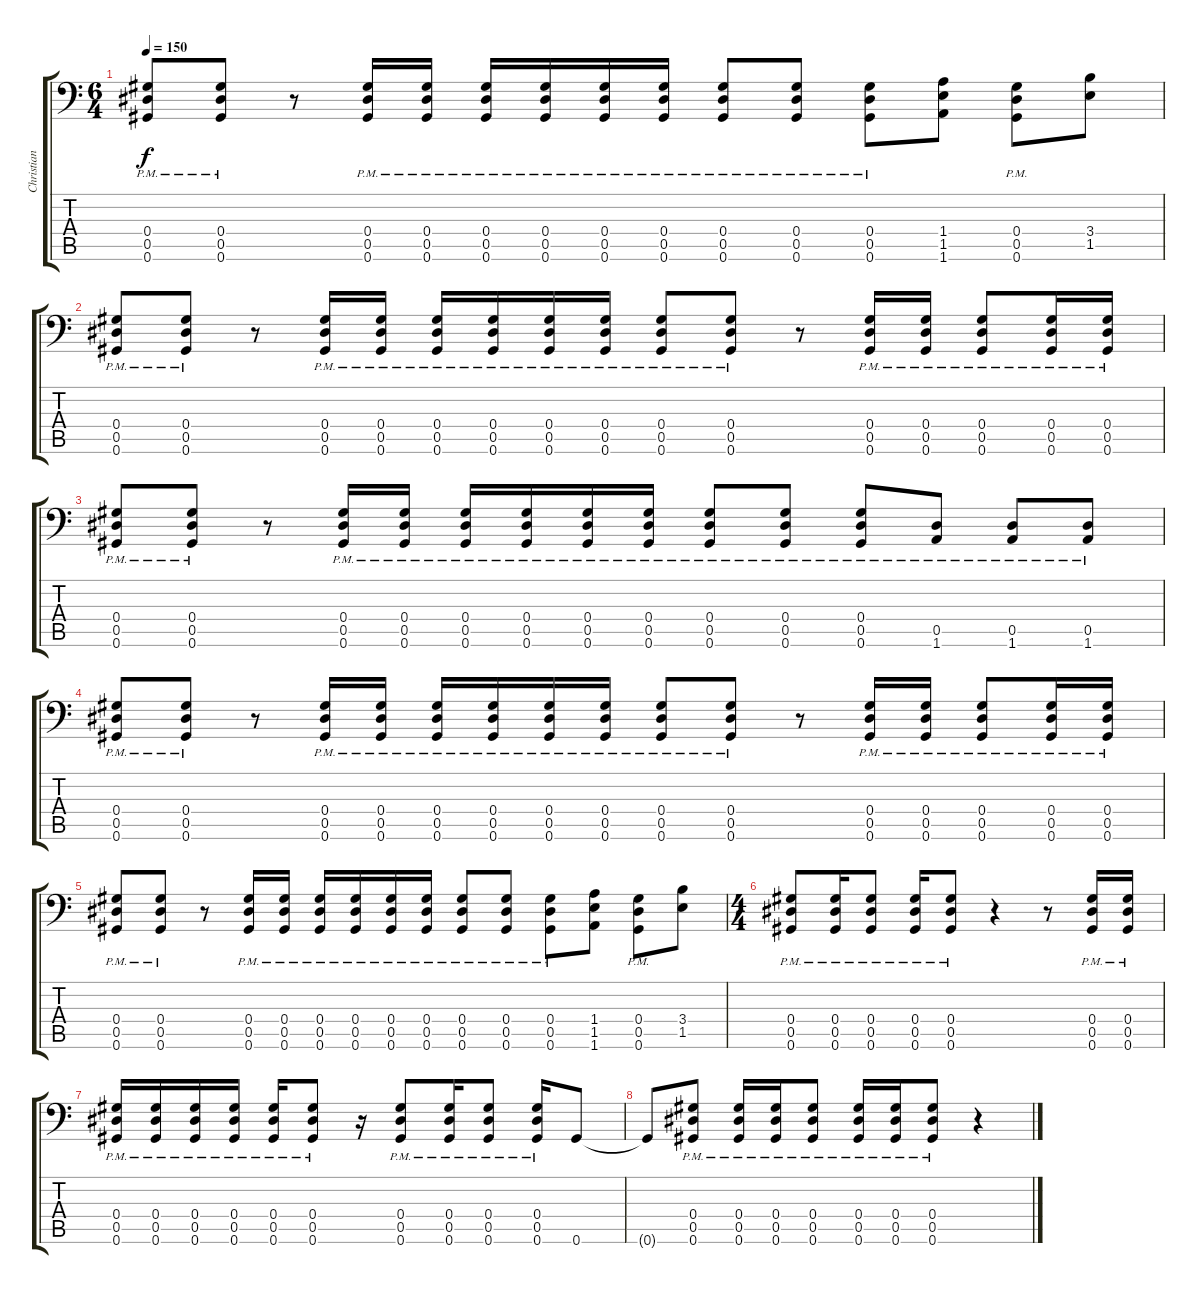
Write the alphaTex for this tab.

\track ("Christian" "Christian") {instrument distortionguitar}
\staff {score tabs}
\tuning (Bb3 F3 Db3 Ab2 Eb2 Ab1) {hide}
\ts (6 4)
\tempo 150
\clef f4
\ks c
(0.4{pm} 0.5{pm} 0.6{pm}).8{dy f} (0.4{pm} 0.5{pm} 0.6{pm}).8 r.8 (0.4{pm} 0.5{pm} 0.6{pm}).16 (0.4{pm} 0.5{pm} 0.6{pm}).16 (0.4{pm} 0.5{pm} 0.6{pm}).16 (0.4{pm} 0.5{pm} 0.6{pm}).16 (0.4{pm} 0.5{pm} 0.6{pm}).16 (0.4{pm} 0.5{pm} 0.6{pm}).16 (0.4{pm} 0.5{pm} 0.6{pm}).8 (0.4{pm} 0.5{pm} 0.6{pm}).8 (0.4{pm} 0.5{pm} 0.6{pm}).8 (1.4 1.5 1.6).8 (0.4{pm} 0.5{pm} 0.6{pm}).8 (3.4 1.5).8 |
(0.4{pm} 0.5{pm} 0.6{pm}).8 (0.4{pm} 0.5{pm} 0.6{pm}).8 r.8 (0.4{pm} 0.5{pm} 0.6{pm}).16 (0.4{pm} 0.5{pm} 0.6{pm}).16 (0.4{pm} 0.5{pm} 0.6{pm}).16 (0.4{pm} 0.5{pm} 0.6{pm}).16 (0.4{pm} 0.5{pm} 0.6{pm}).16 (0.4{pm} 0.5{pm} 0.6{pm}).16 (0.4{pm} 0.5{pm} 0.6{pm}).8 (0.4{pm} 0.5{pm} 0.6{pm}).8 r.8 (0.4{pm} 0.5{pm} 0.6{pm}).16 (0.4{pm} 0.5{pm} 0.6{pm}).16 (0.4{pm} 0.5{pm} 0.6{pm}).8 (0.4{pm} 0.5{pm} 0.6{pm}).16 (0.4{pm} 0.5{pm} 0.6{pm}).16 |
(0.4{pm} 0.5{pm} 0.6{pm}).8 (0.4{pm} 0.5{pm} 0.6{pm}).8 r.8 (0.4{pm} 0.5{pm} 0.6{pm}).16 (0.4{pm} 0.5{pm} 0.6{pm}).16 (0.4{pm} 0.5{pm} 0.6{pm}).16 (0.4{pm} 0.5{pm} 0.6{pm}).16 (0.4{pm} 0.5{pm} 0.6{pm}).16 (0.4{pm} 0.5{pm} 0.6{pm}).16 (0.4{pm} 0.5{pm} 0.6{pm}).8 (0.4{pm} 0.5{pm} 0.6{pm}).8 (0.4{pm} 0.5{pm} 0.6{pm}).8 (0.5{pm} 1.6{pm}).8 (0.5{pm} 1.6{pm}).8 (0.5{pm} 1.6{pm}).8 |
(0.4{pm} 0.5{pm} 0.6{pm}).8 (0.4{pm} 0.5{pm} 0.6{pm}).8 r.8 (0.4{pm} 0.5{pm} 0.6{pm}).16 (0.4{pm} 0.5{pm} 0.6{pm}).16 (0.4{pm} 0.5{pm} 0.6{pm}).16 (0.4{pm} 0.5{pm} 0.6{pm}).16 (0.4{pm} 0.5{pm} 0.6{pm}).16 (0.4{pm} 0.5{pm} 0.6{pm}).16 (0.4{pm} 0.5{pm} 0.6{pm}).8 (0.4{pm} 0.5{pm} 0.6{pm}).8 r.8 (0.4{pm} 0.5{pm} 0.6{pm}).16 (0.4{pm} 0.5{pm} 0.6{pm}).16 (0.4{pm} 0.5{pm} 0.6{pm}).8 (0.4{pm} 0.5{pm} 0.6{pm}).16 (0.4{pm} 0.5{pm} 0.6{pm}).16 |
(0.4{pm} 0.5{pm} 0.6{pm}).8 (0.4{pm} 0.5{pm} 0.6{pm}).8 r.8 (0.4{pm} 0.5{pm} 0.6{pm}).16 (0.4{pm} 0.5{pm} 0.6{pm}).16 (0.4{pm} 0.5{pm} 0.6{pm}).16 (0.4{pm} 0.5{pm} 0.6{pm}).16 (0.4{pm} 0.5{pm} 0.6{pm}).16 (0.4{pm} 0.5{pm} 0.6{pm}).16 (0.4{pm} 0.5{pm} 0.6{pm}).8 (0.4{pm} 0.5{pm} 0.6{pm}).8 (0.4{pm} 0.5{pm} 0.6{pm}).8 (1.4 1.5 1.6).8 (0.4{pm} 0.5{pm} 0.6{pm}).8 (3.4 1.5).8 |
\ts (4 4)
(0.4 0.5 0.6{pm}).8 (0.4 0.5 0.6{pm}).16 (0.4 0.5 0.6{pm}).8 (0.4 0.5 0.6{pm}).16 (0.4 0.5 0.6{pm}).8 r.4 r.8 (0.4 0.5 0.6{pm}).16 (0.4 0.5 0.6{pm}).16 |
(0.4 0.5 0.6{pm}).16 (0.4 0.5 0.6{pm}).16 (0.4 0.5 0.6{pm}).16 (0.4 0.5 0.6{pm}).16 (0.4 0.5 0.6{pm}).16 (0.4 0.5 0.6{pm}).8 r.16 (0.4 0.5 0.6{pm}).8 (0.4 0.5 0.6{pm}).16 (0.4 0.5 0.6{pm}).8 (0.4 0.5 0.6{pm}).16 0.6.8 |
0.6{t}.8 (0.4 0.5 0.6{pm}).8 (0.4 0.5 0.6{pm}).16 (0.4 0.5 0.6{pm}).16 (0.4 0.5 0.6{pm}).8 (0.4 0.5 0.6{pm}).16 (0.4 0.5 0.6{pm}).16 (0.4 0.5 0.6{pm}).8 r.4
